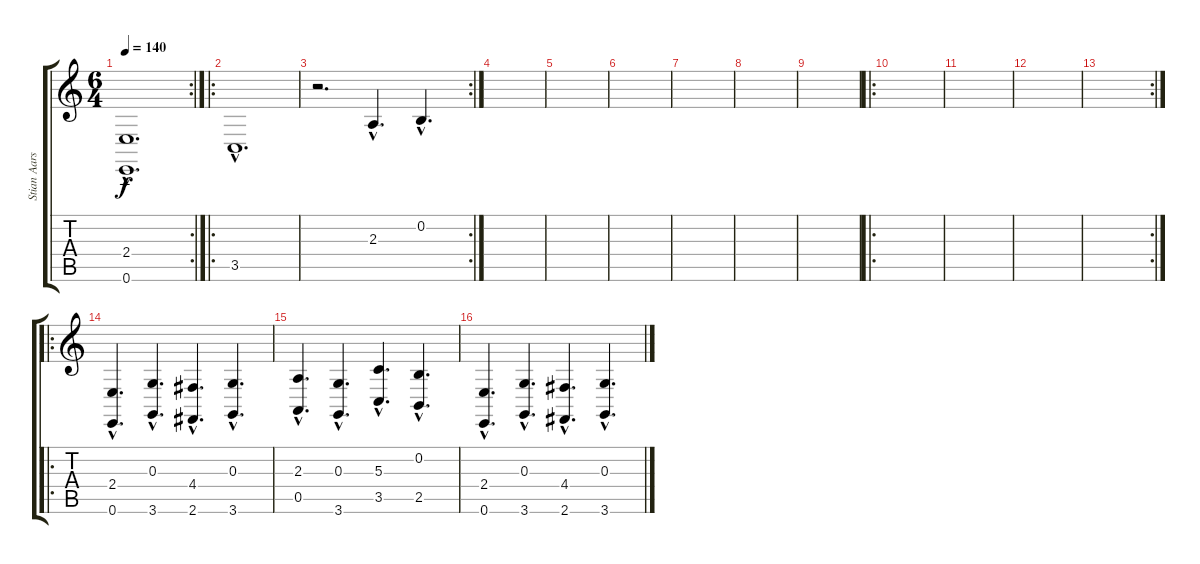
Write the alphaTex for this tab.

\track ("Stian Aarstad" "Stian Aars") {instrument stringensemble2}
\staff {score tabs}
\tuning (E4 B3 G3 D3 A2 E2) {hide}
\rc 2
\ts (6 4)
\tempo 140
\clef g2
\ks c
(2.4{hac} 0.6{hac}).1{d dy f} |
\ro
3.5{hac}.1{d} |
\rc 2
r.2{d} 2.3{hac}.4{d} 0.2{hac}.4{d} |
|
|
|
|
|
|
\ro
|
|
|
\rc 2
|
\ro
(2.4{hac} 0.6{hac}).4{d} (0.3{hac} 3.6{hac}).4{d} (4.4{hac} 2.6{hac}).4{d} (0.3{hac} 3.6{hac}).4{d} |
(2.3{hac} 0.5{hac}).4{d} (0.3{hac} 3.6{hac}).4{d} (5.3{hac} 3.5{hac}).4{d} (0.2{hac} 2.5{hac}).4{d} |
(2.4{hac} 0.6{hac}).4{d} (0.3{hac} 3.6{hac}).4{d} (4.4{hac} 2.6{hac}).4{d} (0.3{hac} 3.6{hac}).4{d}
